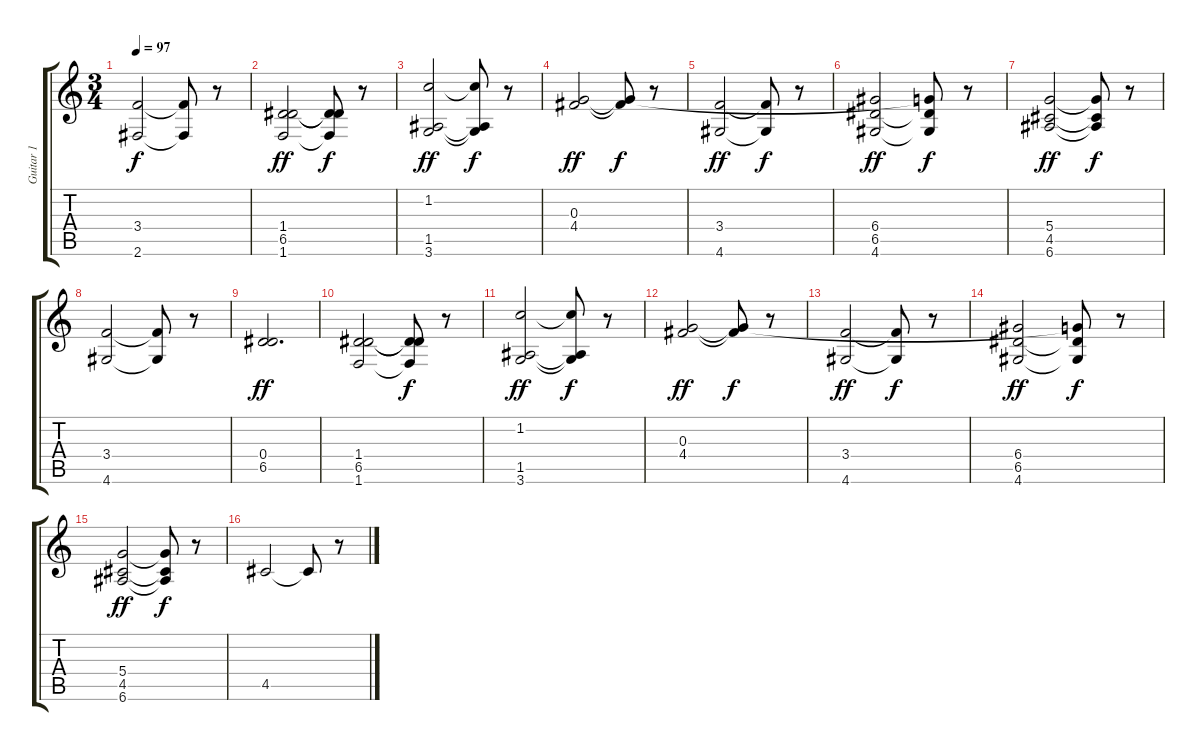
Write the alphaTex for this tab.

\track ("Guitar 1" "Guitar 1") {instrument acousticguitarnylon}
\staff {score tabs}
\tuning (E4 B3 G3 D3 A2 E2) {hide}
\ts (3 4)
\tempo 97
\clef g2
\ks c
(3.4 2.6).2{dy f} (3.4{t} 2.6{t}).8 r.8 |
(1.4 6.5 1.6).2{dy ff} (1.4{t} 6.5{t} 1.6{t}).8{dy f} r.8 |
(1.2 1.5 3.6).2{dy ff} (1.2{t} 1.5{t} 3.6{t}).8{dy f} r.8 |
(0.3 4.4).2{dy ff} (0.3{t} 4.4{t}).8{dy f} r.8 |
(3.4 4.6).2{dy ff} (3.4{t} 4.6{t}).8{dy f} r.8 |
(6.4 6.5 4.6).2{dy ff} (0.3{t} 6.5{t} 4.6{t}).8{dy f} r.8 |
(5.4 4.5 6.6).2{dy ff} (5.4{t} 4.5{t} 6.6{t}).8{dy f} r.8 |
(3.4 4.6).2 (3.4{t} 4.6{t}).8 r.8 |
(0.4 6.5).2{d dy ff} |
(1.4 6.5 1.6).2 (1.4{t} 6.5{t} 1.6{t}).8{dy f} r.8 |
(1.2 1.5 3.6).2{dy ff} (1.2{t} 1.5{t} 3.6{t}).8{dy f} r.8 |
(0.3 4.4).2{dy ff} (0.3{t} 4.4{t}).8{dy f} r.8 |
(3.4 4.6).2{dy ff} (3.4{t} 4.6{t}).8{dy f} r.8 |
(6.4 6.5 4.6).2{dy ff} (0.3{t} 6.5{t} 4.6{t}).8{dy f} r.8 |
(5.4 4.5 6.6).2{dy ff} (5.4{t} 4.5{t} 6.6{t}).8{dy f} r.8 |
4.5.2 4.5{t}.8 r.8
